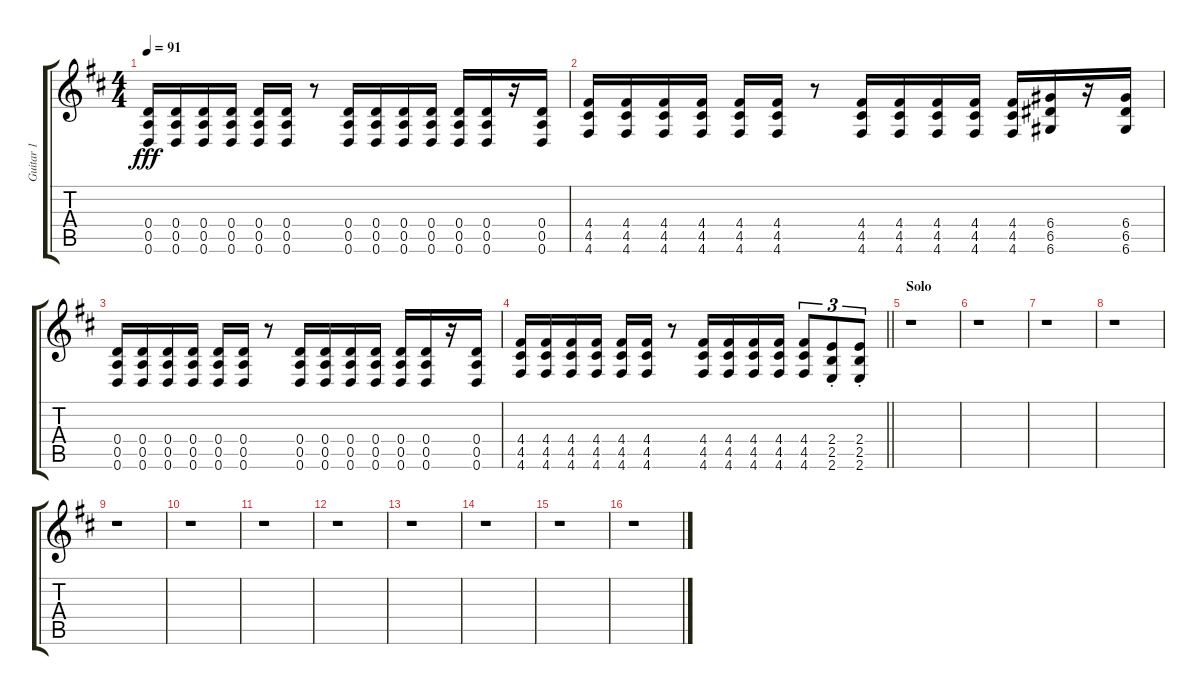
\track ("Guitar 1" "Guitar 1") {instrument distortionguitar}
\staff {score tabs}
\tuning (E4 B3 G3 D3 A2 D2) {hide}
\ts (4 4)
\tempo 91
\clef g2
\ks d
(0.4 0.5 0.6).16{dy fff} (0.4 0.5 0.6).16 (0.4 0.5 0.6).16 (0.4 0.5 0.6).16 (0.4 0.5 0.6).16 (0.4 0.5 0.6).16 r.8 (0.4 0.5 0.6).16 (0.4 0.5 0.6).16 (0.4 0.5 0.6).16 (0.4 0.5 0.6).16 (0.4 0.5 0.6).16 (0.4 0.5 0.6).16 r.16 (0.4 0.5 0.6).16 |
(4.4 4.5 4.6).16 (4.4 4.5 4.6).16 (4.4 4.5 4.6).16 (4.4 4.5 4.6).16 (4.4 4.5 4.6).16 (4.4 4.5 4.6).16 r.8 (4.4 4.5 4.6).16 (4.4 4.5 4.6).16 (4.4 4.5 4.6).16 (4.4 4.5 4.6).16 (4.4 4.5 4.6).16 (6.4 6.5 6.6).16 r.16 (6.4 6.5 6.6).16 |
(0.4 0.5 0.6).16 (0.4 0.5 0.6).16 (0.4 0.5 0.6).16 (0.4 0.5 0.6).16 (0.4 0.5 0.6).16 (0.4 0.5 0.6).16 r.8 (0.4 0.5 0.6).16 (0.4 0.5 0.6).16 (0.4 0.5 0.6).16 (0.4 0.5 0.6).16 (0.4 0.5 0.6).16 (0.4 0.5 0.6).16 r.16 (0.4 0.5 0.6).16 |
\barLineRight lightlight
(4.4 4.5 4.6).16 (4.4 4.5 4.6).16 (4.4 4.5 4.6).16 (4.4 4.5 4.6).16 (4.4 4.5 4.6).16 (4.4 4.5 4.6).16 r.8 (4.4 4.5 4.6).16 (4.4 4.5 4.6).16 (4.4 4.5 4.6).16 (4.4 4.5 4.6).16 (4.4 4.5 4.6).8{tu (3 2)} (2.4{st} 2.5{st} 2.6{st}).8{tu (3 2)} (2.4{st} 2.5{st} 2.6{st}).8{tu (3 2)} |
\section ("" "Solo")
r.1 |
r.1 |
r.1 |
r.1 |
r.1 |
r.1 |
r.1 |
r.1 |
r.1 |
r.1 |
r.1 |
r.1
